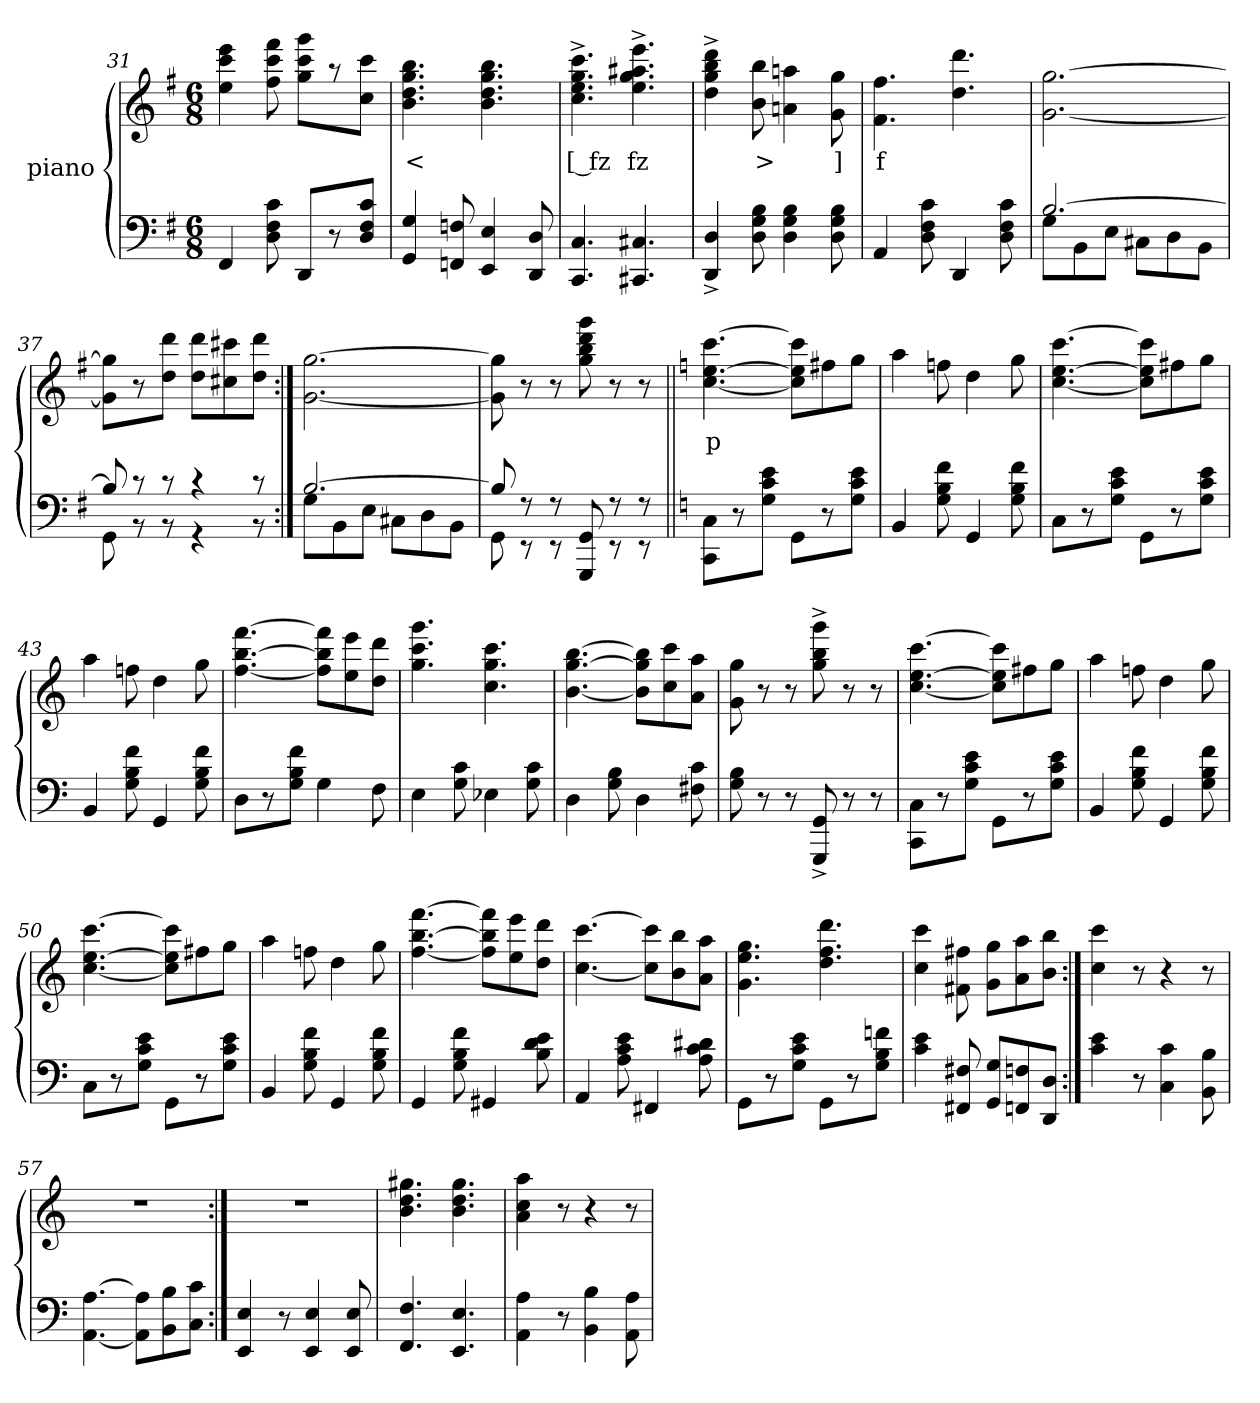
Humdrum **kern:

**kern	**kern	**text
*part2	*part1	*part1
*staff2	*staff1	*staff1
*	*I"piano	*
*clefF4	*clefG2	*
*k[f#]	*k[f#]	*
*M6/8	*M6/8	*
=31	=31	=31
4FF#	4eee 4ccc 4ee	.
8c 8F# 8D	8fff# 8ccc 8ff#	.
8DDL	8ggg 8ccc 8ggL	.
8r	8r	.
8c 8F# 8DJ	8ccc 8ccJ	.
=32	=32	=32
4G 4GG	4.bb 4.gg 4.dd 4.b	<
8Fn 8FFn	.	.
4E 4EE	4.bb 4.gg 4.dd 4.b	.
8D 8DD	.	.
=33	=33	=33
4.C 4.CC	4.ccc^> 4.gg^> 4.ee^> 4.cc^>	[ fz
4.C#X 4.CC#X	4.eee^> 4.aa#X^> 4.gg^> 4.ee^>	fz
=34	=34	=34
4D^> 4DD^>	4ddd^> 4bb^> 4gg^> 4dd^>	.
8B 8G 8D	8bb 8b	>
4B 4G 4D	4aan 4an	.
8B 8G 8D	8gg 8g	]
=35	=35	=35
4AA	4.ff# 4.f#	f
8c 8F# 8D	.	.
4DD	4.ddd 4.dd	.
8c 8F# 8D	.	.
=36	=36	=36
*^	*	*
[2.B	8GL	[2.gg [2.g	.
.	8BB	.	.
.	8EJ	.	.
.	8C#XL	.	.
.	8D	.	.
.	8BBJ	.	.
=37	=37	=37	=37
8B]	8GG	8gg] 8g]L	.
8r	8r	8r	.
8r	8r	8ddd 8ddJ	.
4r	4r	8ddd 8ddL	.
.	.	8ccc#X 8cc#X	.
8r	8r	8ddd 8ddJ	.
=38:|!	=38:|!	=38:|!	=38:|!
[2.B	8GL	[2.gg [2.g	.
.	8BB	.	.
.	8EJ	.	.
.	8C#XL	.	.
.	8D	.	.
.	8BBJ	.	.
=39	=39	=39	=39
8B]	8GG	8gg] 8g]	.
8r	8r	8r	.
8r	8r	8r	.
8GG 8GGG	8ryy	8ggg 8ddd 8bb 8gg	.
8r	8r	8r	.
8r	8r	8r	.
*v	*v	*	*
=40||	=40||	=40||
*k[]	*k[]	*
8C 8CCL	[4.ccc [4.ee [4.cc	p
8r	.	.
8e 8c 8GJ	.	.
8GGL	8ccc] 8ee] 8cc]L	.
8r	8ff#X	.
8e 8c 8GJ	8ggJ	.
=41	=41	=41
4BB	4aa	.
8f 8B 8G	8ffn	.
4GG	4dd	.
8f 8B 8G	8gg	.
=42	=42	=42
8CL	[4.ccc [4.ee [4.cc	.
8r	.	.
8e 8c 8GJ	.	.
8GGL	8ccc] 8ee] 8cc]L	.
8r	8ff#X	.
8e 8c 8GJ	8ggJ	.
=43	=43	=43
4BB	4aa	.
8f 8B 8G	8ffn	.
4GG	4dd	.
8f 8B 8G	8gg	.
=44	=44	=44
8DL	[4.fff [4.bb [4.ff	.
8r	.	.
8f 8B 8GJ	.	.
4G	8fff] 8bb] 8ff]L	.
.	8eee 8ee	.
8F	8ddd 8ddJ	.
=45	=45	=45
4E	4.ggg 4.ccc 4.gg	.
8c 8G	.	.
4E-X	4.ccc 4.gg 4.cc	.
8c 8G	.	.
=46	=46	=46
4D	[4.bb [4.gg [4.b	.
8B 8G	.	.
4D	8bb] 8gg] 8b]L	.
.	8ccc 8cc	.
8c 8F#X	8aa 8aJ	.
=47	=47	=47
8B 8G	8gg 8g	.
8r	8r	.
8r	8r	.
8GG^> 8GGG^>	8ggg^> 8bb^> 8gg^>	.
8r	8r	.
8r	8r	.
=48	=48	=48
8C 8CCL	[4.ccc [4.ee [4.cc	.
8r	.	.
8e 8c 8GJ	.	.
8GGL	8ccc] 8ee] 8cc]L	.
8r	8ff#X	.
8e 8c 8GJ	8ggJ	.
=49	=49	=49
4BB	4aa	.
8f 8B 8G	8ffn	.
4GG	4dd	.
8f 8B 8G	8gg	.
=50	=50	=50
8CL	[4.ccc [4.ee [4.cc	.
8r	.	.
8e 8c 8GJ	.	.
8GGL	8ccc] 8ee] 8cc]L	.
8r	8ff#X	.
8e 8c 8GJ	8ggJ	.
=51	=51	=51
4BB	4aa	.
8f 8B 8G	8ffn	.
4GG	4dd	.
8f 8B 8G	8gg	.
=52	=52	=52
4GG	[4.fff [4.bb [4.ff	.
8f 8B 8G	.	.
4GG#X	8fff] 8bb] 8ff]L	.
.	8eee 8ee	.
8e 8d 8B	8ddd 8ddJ	.
=53	=53	=53
4AA	[4.ccc [4.cc	.
8e 8c 8A	.	.
4FF#X	8ccc] 8cc]L	.
.	8bb 8b	.
8d#X 8c 8A	8aa 8aJ	.
=54	=54	=54
8GGL	4.gg 4.ee 4.g	.
8r	.	.
8e 8c 8GJ	.	.
8GGL	4.ddd 4.ff 4.dd	.
8r	.	.
8fn 8B 8GJ	.	.
=55	=55	=55
4e 4c	4ccc 4cc	.
8F#X 8FF#X	8ff#X 8f#X	.
8G 8GGL	8gg 8gL	.
8Fn 8FFn	8aa 8a	.
8D 8DDJ	8bb 8bJ	.
=56:|!	=56:|!	=56:|!
4e 4c	4ccc 4cc	.
8r	8r	<
4c 4C	4r	.
8B 8BB	8r	[[
=57	=57	=57
[4.A [4.AA	2.r	f
8A] 8AA]L	.	.
8B 8BB	.	.
8c 8CJ	.	.
=58:|!	=58:|!	=58:|!
4E 4EE	2.r	.
8r	.	.
4E 4EE	.	.
8E 8EE	.	.
=59	=59	=59
4.F 4.FF	4.gg#X 4.dd 4.b	.
4.E 4.EE	4.gg# 4.dd 4.b	.
=60	=60	=60
4A 4AA	4aa 4cc 4a	.
8r	8r	.
4B 4BB	4r	.
8A 8AA	8r	.
=	=	=
*-	*-	*-
